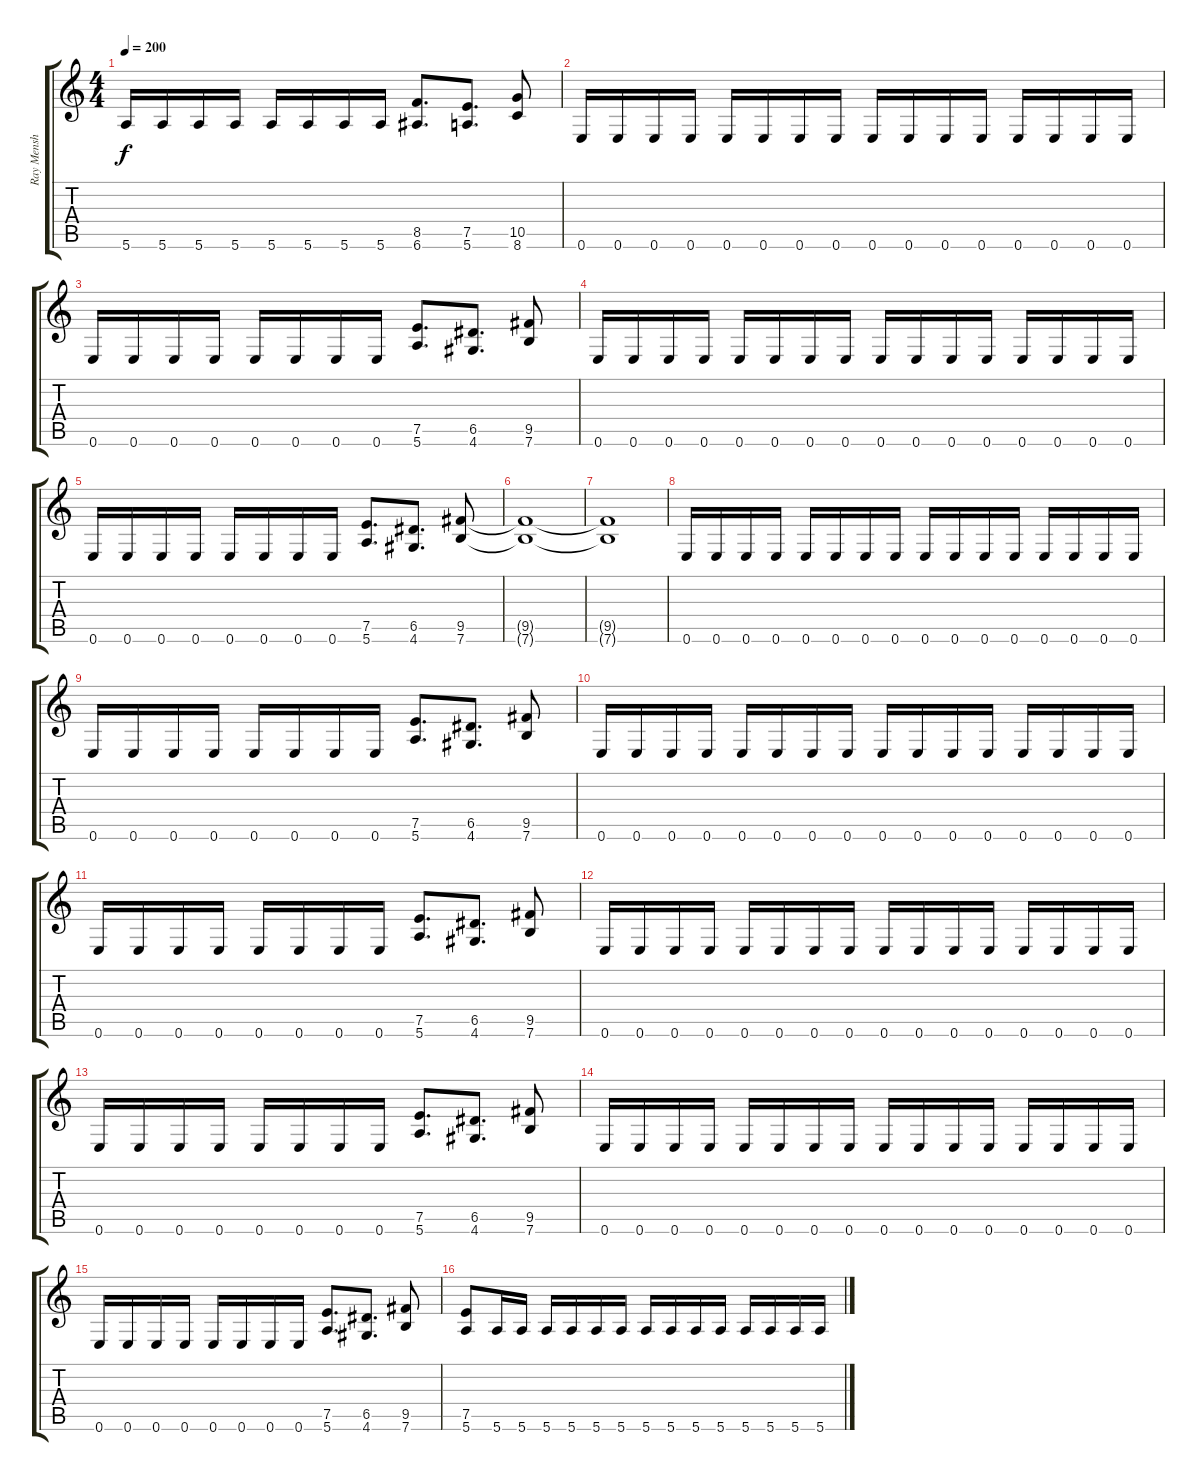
\track ("Ray Mensh (Guitar)" "Ray Mensh ") {instrument distortionguitar}
\staff {score tabs}
\tuning (E4 B3 G3 D3 A2 E2) {hide}
\ts (4 4)
\tempo 200
\clef g2
\ks c
5.6.16{dy f} 5.6.16 5.6.16 5.6.16 5.6.16 5.6.16 5.6.16 5.6.16 (8.5 6.6).8{d} (7.5 5.6).8{d} (10.5 8.6).8 |
0.6.16 0.6.16 0.6.16 0.6.16 0.6.16 0.6.16 0.6.16 0.6.16 0.6.16 0.6.16 0.6.16 0.6.16 0.6.16 0.6.16 0.6.16 0.6.16 |
0.6.16 0.6.16 0.6.16 0.6.16 0.6.16 0.6.16 0.6.16 0.6.16 (7.5 5.6).8{d} (6.5 4.6).8{d} (9.5 7.6).8 |
0.6.16 0.6.16 0.6.16 0.6.16 0.6.16 0.6.16 0.6.16 0.6.16 0.6.16 0.6.16 0.6.16 0.6.16 0.6.16 0.6.16 0.6.16 0.6.16 |
0.6.16 0.6.16 0.6.16 0.6.16 0.6.16 0.6.16 0.6.16 0.6.16 (7.5 5.6).8{d} (6.5 4.6).8{d} (9.5 7.6).8 |
(9.5{t} 7.6{t}).1 |
(9.5{t} 7.6{t}).1 |
0.6.16 0.6.16 0.6.16 0.6.16 0.6.16 0.6.16 0.6.16 0.6.16 0.6.16 0.6.16 0.6.16 0.6.16 0.6.16 0.6.16 0.6.16 0.6.16 |
0.6.16 0.6.16 0.6.16 0.6.16 0.6.16 0.6.16 0.6.16 0.6.16 (7.5 5.6).8{d} (6.5 4.6).8{d} (9.5 7.6).8 |
0.6.16 0.6.16 0.6.16 0.6.16 0.6.16 0.6.16 0.6.16 0.6.16 0.6.16 0.6.16 0.6.16 0.6.16 0.6.16 0.6.16 0.6.16 0.6.16 |
0.6.16 0.6.16 0.6.16 0.6.16 0.6.16 0.6.16 0.6.16 0.6.16 (7.5 5.6).8{d} (6.5 4.6).8{d} (9.5 7.6).8 |
0.6.16 0.6.16 0.6.16 0.6.16 0.6.16 0.6.16 0.6.16 0.6.16 0.6.16 0.6.16 0.6.16 0.6.16 0.6.16 0.6.16 0.6.16 0.6.16 |
0.6.16 0.6.16 0.6.16 0.6.16 0.6.16 0.6.16 0.6.16 0.6.16 (7.5 5.6).8{d} (6.5 4.6).8{d} (9.5 7.6).8 |
0.6.16 0.6.16 0.6.16 0.6.16 0.6.16 0.6.16 0.6.16 0.6.16 0.6.16 0.6.16 0.6.16 0.6.16 0.6.16 0.6.16 0.6.16 0.6.16 |
0.6.16 0.6.16 0.6.16 0.6.16 0.6.16 0.6.16 0.6.16 0.6.16 (7.5 5.6).8{d} (6.5 4.6).8{d} (9.5 7.6).8 |
(7.5 5.6).8 5.6.16 5.6.16 5.6.16 5.6.16 5.6.16 5.6.16 5.6.16 5.6.16 5.6.16 5.6.16 5.6.16 5.6.16 5.6.16 5.6.16
